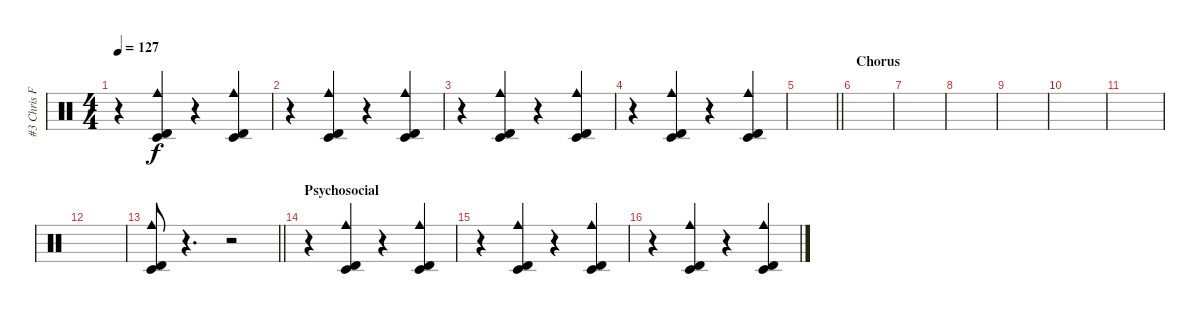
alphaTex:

\track ("#3 Chris Fehn" "#3 Chris F") {instrument percussion}
\staff {score}
\articulation defaults
\ts (4 4)
\tempo 127
\clef neutral
\ks c
r.4{dy f} ("Cowbell medium (hit)" "Timbale high (hit)" "Timbale low (hit)").4 r.4 ("Cowbell medium (hit)" "Timbale high (hit)" "Timbale low (hit)").4 |
r.4 ("Cowbell medium (hit)" "Timbale high (hit)" "Timbale low (hit)").4 r.4 ("Cowbell medium (hit)" "Timbale high (hit)" "Timbale low (hit)").4 |
r.4 ("Cowbell medium (hit)" "Timbale high (hit)" "Timbale low (hit)").4 r.4 ("Cowbell medium (hit)" "Timbale high (hit)" "Timbale low (hit)").4 |
r.4 ("Cowbell medium (hit)" "Timbale high (hit)" "Timbale low (hit)").4 r.4 ("Cowbell medium (hit)" "Timbale high (hit)" "Timbale low (hit)").4 |
\barLineRight lightlight
|
\section ("" "Chorus")
|
|
|
|
|
|
|
\barLineRight lightlight
("Cowbell medium (hit)" "Timbale high (hit)" "Timbale low (hit)").8 r.4{d} r.2 |
\section ("" "Psychosocial")
r.4 ("Cowbell medium (hit)" "Timbale high (hit)" "Timbale low (hit)").4 r.4 ("Cowbell medium (hit)" "Timbale high (hit)" "Timbale low (hit)").4 |
r.4 ("Cowbell medium (hit)" "Timbale high (hit)" "Timbale low (hit)").4 r.4 ("Cowbell medium (hit)" "Timbale high (hit)" "Timbale low (hit)").4 |
r.4 ("Cowbell medium (hit)" "Timbale high (hit)" "Timbale low (hit)").4 r.4 ("Cowbell medium (hit)" "Timbale high (hit)" "Timbale low (hit)").4
